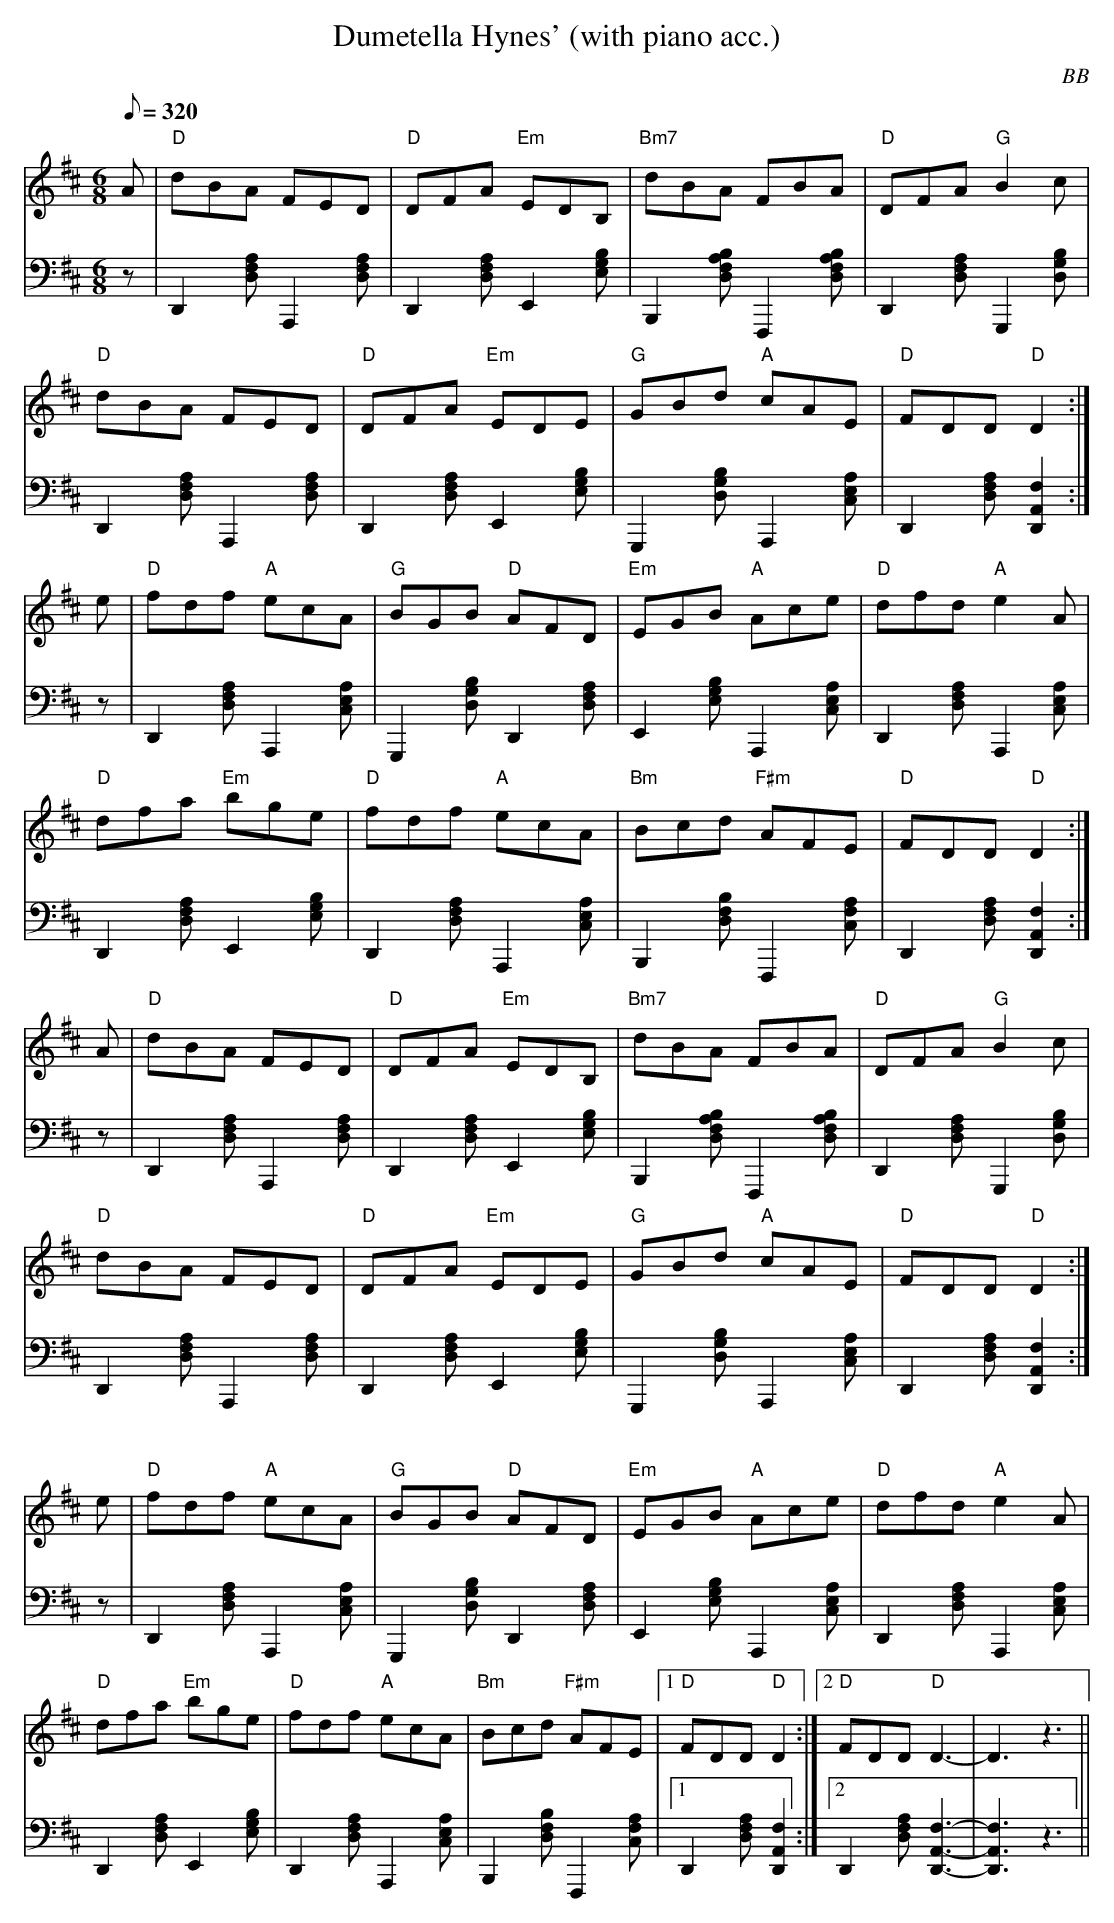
X:1
T: Dumetella Hynes' (with piano acc.)
C: BB
M: 6/8
L: 1/8
Q: 1/8=320
V: 1 program 1 110 %fiddle
V: 2 volume=70 clef=bass m=D program 1 00
K: D
[V:1] A|"D"dBA FED | "D"DFA "Em"EDB, | "Bm7"dBA FBA | "D"DFA "G"B2 c |
[V:2] z|D,2[AFD]A,,2[AFD]|D,2[AFD]E,2[EBG]|B,,2[BDFA] F,,2[BDFA]|D,2[AFD]G,,2[GDB]|
[V:1] "D"dBA FED | "D"DFA "Em"EDE | "G"GBd "A"cAE | "D"FDD "D"D2 :|
[V:2] D,2[AFD]A,,2[AFD]|D,2[AFD]E,2[EBG]|G,,2[GDB]A,,2[AEC]|D,2[AFD][D,2A,2F2]:|
[V:1] e|"D"fdf "A"ecA | "G"BGB "D"AFD | "Em"EGB "A"Ace | "D"dfd "A"e2 A |
[V:2] z|D,2[AFD]A,,2[AEC]|G,,2[GDB]D,2[AFD]|E,2[EBG]A,,2[AEC]|D,2[AFD]A,,2[AEC]|
[V:1] "D"dfa "Em"bge | "D"fdf "A"ecA | "Bm"Bcd "F#m"AFE |"D"FDD "D"D2 :|
[V:2] D,2[AFD]E,2[EBG]|D,2[AFD]A,,2[AEC]|B,,2[BFD]F,,2[FCA]|D,2[AFD][D,2A,2F2]:|
[V:1] A|"D"dBA FED | "D"DFA "Em"EDB, | "Bm7"dBA FBA | "D"DFA "G"B2 c |
[V:2] z|D,2[AFD]A,,2[AFD]|D,2[AFD]E,2[EBG]|B,,2[BDFA] F,,2[BDFA]|D,2[AFD]G,,2[GDB]|
[V:1] "D"dBA FED | "D"DFA "Em"EDE | "G"GBd "A"cAE | "D"FDD "D"D2 :|
[V:2] D,2[AFD]A,,2[AFD]|D,2[AFD]E,2[EBG]|G,,2[GDB]A,,2[AEC]|D,2[AFD][D,2A,2F2]:|
[V:1] e|"D"fdf "A"ecA | "G"BGB "D"AFD | "Em"EGB "A"Ace | "D"dfd "A"e2 A |
[V:2] z|D,2[AFD]A,,2[AEC]|G,,2[GDB]D,2[AFD]|E,2[EBG]A,,2[AEC]|D,2[AFD]A,,2[AEC]|
[V:1] "D"dfa "Em"bge | "D"fdf "A"ecA | "Bm"Bcd "F#m"AFE |1 "D"FDD "D"D2 :|2\
"D"FDD "D"D3-|D3 z3||
[V:2] D,2[AFD]E,2[EBG]|D,2[AFD]A,,2[AEC]|B,,2[BFD]F,,2[FCA]|1 D,2[AFD][D,2A,2F2]:|2\
D,2[DFA][D,3-A,3-F3-]|[D,3A,3F3] z3||
